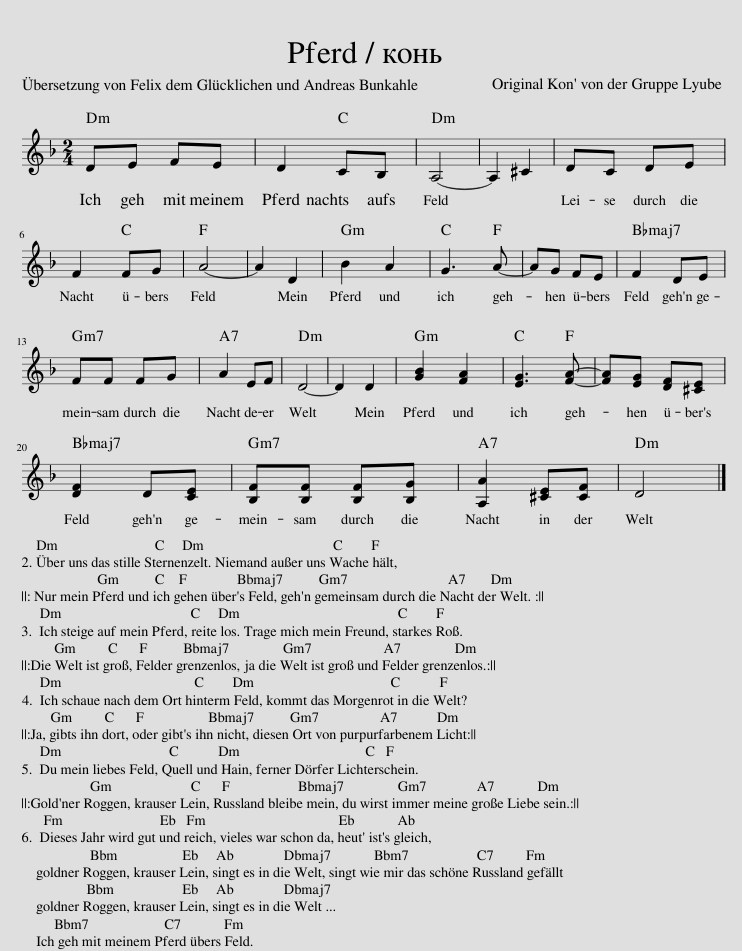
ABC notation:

X:1
L:1/8
Q:1/4=70
M:2/4
I:linebreak $
K:F
V:1 treble
V:1
 DE FE | D2 CB, | A,4- | A,2 ^C2 | DC DE |$ %5
 F2 FG | A4- | A2 D2 | B2 A2 | G3 A- | %10
 AG FE | F2 DE |$ FF FG | A2 EF | D4- | %15
 D2 D2 | [GB]2 [FA]2 | [EG]3 [FA]- | [FA][EG] [DF][^CE] |$ [DF]2 D[CE] | %20
 [B,F][B,F] [B,F][B,G] | [A,A]2 [^CE][CF] | D4 |] %23
